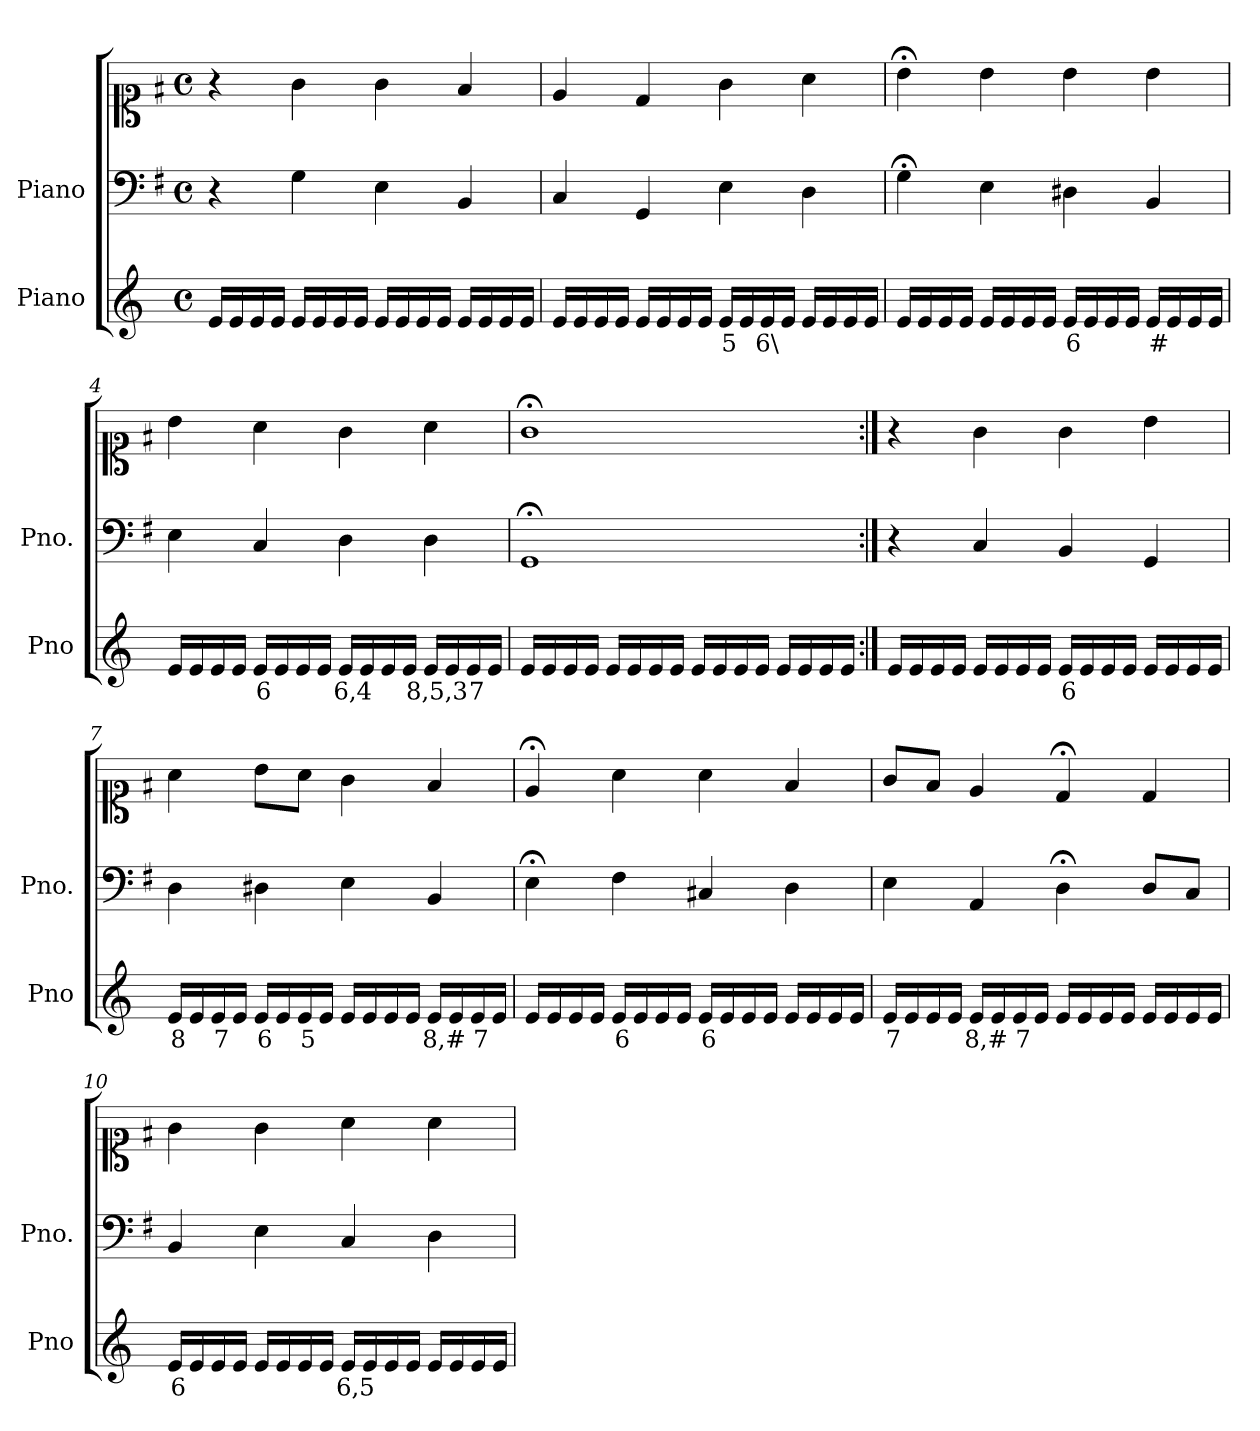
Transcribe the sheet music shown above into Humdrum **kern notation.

**kern	**text	**kern	**kern
*part2	*part2	*part1	*part1
*staff3	*staff3	*staff2	*staff1
*I"Piano	*	*I"Piano	*
*I'Pno	*	*I'Pno.	*
*clefG2	*	*clefF4	*clefC1
*k[]	*	*k[f#]	*k[f#]
*M4/4	*	*M4/4	*M4/4
*met(c)	*	*met(c)	*met(c)
=1	=1	=1	=1
16e/LL	.	4r	4r
16e/	.	.	.
16e/	.	.	.
16e/JJ	.	.	.
16e/LL	.	4G\	4g\
16e/	.	.	.
16e/	.	.	.
16e/JJ	.	.	.
16e/LL	.	4E\	4g\
16e/	.	.	.
16e/	.	.	.
16e/JJ	.	.	.
16e/LL	.	4BB/	4f#/
16e/	.	.	.
16e/	.	.	.
16e/JJ	.	.	.
=2	=2	=2	=2
16e/LL	.	4C/	4e/
16e/	.	.	.
16e/	.	.	.
16e/JJ	.	.	.
16e/LL	.	4GG/	4d/
16e/	.	.	.
16e/	.	.	.
16e/JJ	.	.	.
!	!LO:LY:b	!	!
16e/LL	5	4E\	4g\
16e/	.	.	.
!	!LO:LY:b	!	!
16e/	6\	.	.
16e/JJ	.	.	.
16e/LL	.	4D\	4a\
16e/	.	.	.
16e/	.	.	.
16e/JJ	.	.	.
=3	=3	=3	=3
16e/LL	.	4G;<\	4b;<\
16e/	.	.	.
16e/	.	.	.
16e/JJ	.	.	.
16e/LL	.	4E\	4b\
16e/	.	.	.
16e/	.	.	.
16e/JJ	.	.	.
!	!LO:LY:b	!	!
16e/LL	6	4D#X\	4b\
16e/	.	.	.
16e/	.	.	.
16e/JJ	.	.	.
!	!LO:LY:b	!	!
16e/LL	#	4BB/	4b\
16e/	.	.	.
16e/	.	.	.
16e/JJ	.	.	.
=4	=4	=4	=4
16e/LL	.	4E\	4b\
16e/	.	.	.
16e/	.	.	.
16e/JJ	.	.	.
!	!LO:LY:b	!	!
16e/LL	6	4C/	4a\
16e/	.	.	.
16e/	.	.	.
16e/JJ	.	.	.
!	!LO:LY:b	!	!
16e/LL	6,4	4D\	4g\
16e/	.	.	.
16e/	.	.	.
16e/JJ	.	.	.
!	!LO:LY:b	!	!
16e/LL	8,5,3	4D\	4a\
16e/	.	.	.
!	!LO:LY:b	!	!
16e/	7	.	.
16e/JJ	.	.	.
=5	=5	=5	=5
16e/LL	.	1GG;<	1g;<
16e/	.	.	.
16e/	.	.	.
16e/JJ	.	.	.
16e/LL	.	.	.
16e/	.	.	.
16e/	.	.	.
16e/JJ	.	.	.
16e/LL	.	.	.
16e/	.	.	.
16e/	.	.	.
16e/JJ	.	.	.
16e/LL	.	.	.
16e/	.	.	.
16e/	.	.	.
16e/JJ	.	.	.
=6:|!	=6:|!	=6:|!	=6:|!
16e/LL	.	4r	4r
16e/	.	.	.
16e/	.	.	.
16e/JJ	.	.	.
16e/LL	.	4C/	4g\
16e/	.	.	.
16e/	.	.	.
16e/JJ	.	.	.
!	!LO:LY:b	!	!
16e/LL	6	4BB/	4g\
16e/	.	.	.
16e/	.	.	.
16e/JJ	.	.	.
16e/LL	.	4GG/	4b\
16e/	.	.	.
16e/	.	.	.
16e/JJ	.	.	.
=7	=7	=7	=7
!	!LO:LY:b	!	!
16e/LL	8	4D\	4a\
16e/	.	.	.
!	!LO:LY:b	!	!
16e/	7	.	.
16e/JJ	.	.	.
!	!LO:LY:b	!	!
16e/LL	6	4D#X\	8b\L
16e/	.	.	.
!	!LO:LY:b	!	!
16e/	5	.	8a\J
16e/JJ	.	.	.
16e/LL	.	4E\	4g\
16e/	.	.	.
16e/	.	.	.
16e/JJ	.	.	.
!	!LO:LY:b	!	!
16e/LL	8,#	4BB/	4f#/
16e/	.	.	.
!	!LO:LY:b	!	!
16e/	7	.	.
16e/JJ	.	.	.
=8	=8	=8	=8
16e/LL	.	4E;<\	4e;</
16e/	.	.	.
16e/	.	.	.
16e/JJ	.	.	.
!	!LO:LY:b	!	!
16e/LL	6	4F#\	4a\
16e/	.	.	.
16e/	.	.	.
16e/JJ	.	.	.
!	!LO:LY:b	!	!
16e/LL	6	4C#X/	4a\
16e/	.	.	.
16e/	.	.	.
16e/JJ	.	.	.
16e/LL	.	4D\	4f#/
16e/	.	.	.
16e/	.	.	.
16e/JJ	.	.	.
=9	=9	=9	=9
!	!LO:LY:b	!	!
16e/LL	7	4E\	8g/L
16e/	.	.	.
16e/	.	.	8f#/J
16e/JJ	.	.	.
!	!LO:LY:b	!	!
16e/LL	8,#	4AA/	4e/
16e/	.	.	.
!	!LO:LY:b	!	!
16e/	7	.	.
16e/JJ	.	.	.
16e/LL	.	4D;<\	4d;</
16e/	.	.	.
16e/	.	.	.
16e/JJ	.	.	.
16e/LL	.	8D/L	4d/
16e/	.	.	.
16e/	.	8C/J	.
16e/JJ	.	.	.
=10	=10	=10	=10
!	!LO:LY:b	!	!
16e/LL	6	4BB/	4g\
16e/	.	.	.
16e/	.	.	.
16e/JJ	.	.	.
16e/LL	.	4E\	4g\
16e/	.	.	.
16e/	.	.	.
16e/JJ	.	.	.
!	!LO:LY:b	!	!
16e/LL	6,5	4C/	4a\
16e/	.	.	.
16e/	.	.	.
16e/JJ	.	.	.
16e/LL	.	4D\	4a\
16e/	.	.	.
16e/	.	.	.
16e/JJ	.	.	.
=	=	=	=
*-	*-	*-	*-
